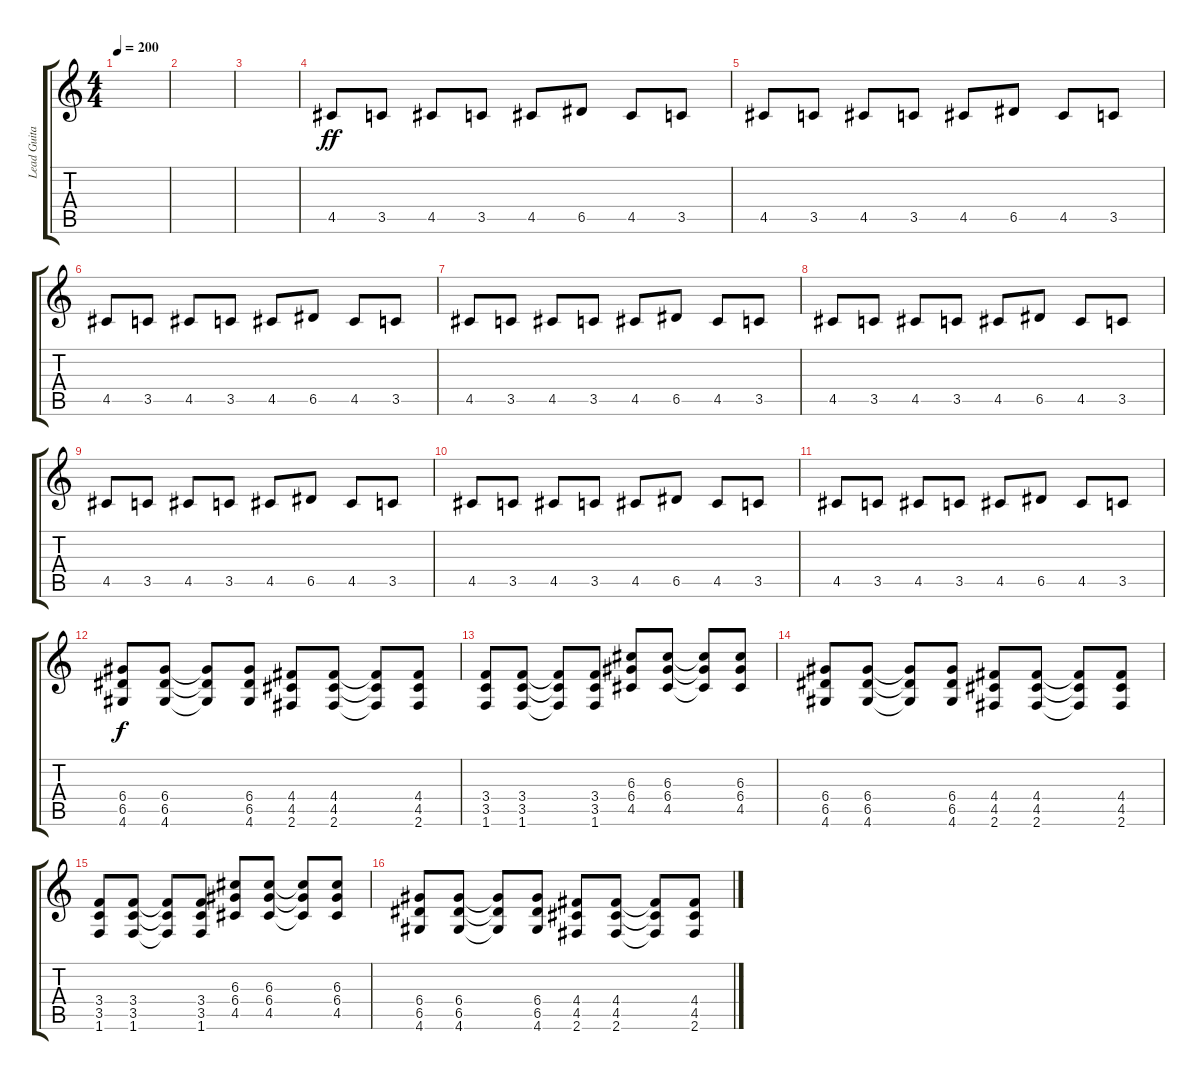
\track ("Lead Guitar" "Lead Guita") {instrument distortionguitar}
\staff {score tabs}
\tuning (E4 B3 G3 D3 A2 E2) {hide}
\ts (4 4)
\tempo 200
\clef g2
\ks c
|
|
|
4.5.8{dy ff} 3.5.8 4.5.8 3.5.8 4.5.8 6.5.8 4.5.8 3.5.8 |
4.5.8 3.5.8 4.5.8 3.5.8 4.5.8 6.5.8 4.5.8 3.5.8 |
4.5.8 3.5.8 4.5.8 3.5.8 4.5.8 6.5.8 4.5.8 3.5.8 |
4.5.8 3.5.8 4.5.8 3.5.8 4.5.8 6.5.8 4.5.8 3.5.8 |
4.5.8 3.5.8 4.5.8 3.5.8 4.5.8 6.5.8 4.5.8 3.5.8 |
4.5.8 3.5.8 4.5.8 3.5.8 4.5.8 6.5.8 4.5.8 3.5.8 |
4.5.8 3.5.8 4.5.8 3.5.8 4.5.8 6.5.8 4.5.8 3.5.8 |
4.5.8 3.5.8 4.5.8 3.5.8 4.5.8 6.5.8 4.5.8 3.5.8 |
(6.4 6.5 4.6).8{dy f} (6.4 6.5 4.6).8 (6.4{t} 6.5{t} 4.6{t}).8 (6.4 6.5 4.6).8 (4.4 4.5 2.6).8 (4.4 4.5 2.6).8 (4.4{t} 4.5{t} 2.6{t}).8 (4.4 4.5 2.6).8 |
(3.4 3.5 1.6).8 (3.4 3.5 1.6).8 (3.4{t} 3.5{t} 1.6{t}).8 (3.4 3.5 1.6).8 (6.3 6.4 4.5).8 (6.3 6.4 4.5).8 (6.3{t} 6.4{t} 4.5{t}).8 (6.3 6.4 4.5).8 |
(6.4 6.5 4.6).8 (6.4 6.5 4.6).8 (6.4{t} 6.5{t} 4.6{t}).8 (6.4 6.5 4.6).8 (4.4 4.5 2.6).8 (4.4 4.5 2.6).8 (4.4{t} 4.5{t} 2.6{t}).8 (4.4 4.5 2.6).8 |
(3.4 3.5 1.6).8 (3.4 3.5 1.6).8 (3.4{t} 3.5{t} 1.6{t}).8 (3.4 3.5 1.6).8 (6.3 6.4 4.5).8 (6.3 6.4 4.5).8 (6.3{t} 6.4{t} 4.5{t}).8 (6.3 6.4 4.5).8 |
(6.4 6.5 4.6).8 (6.4 6.5 4.6).8 (6.4{t} 6.5{t} 4.6{t}).8 (6.4 6.5 4.6).8 (4.4 4.5 2.6).8 (4.4 4.5 2.6).8 (4.4{t} 4.5{t} 2.6{t}).8 (4.4 4.5 2.6).8
